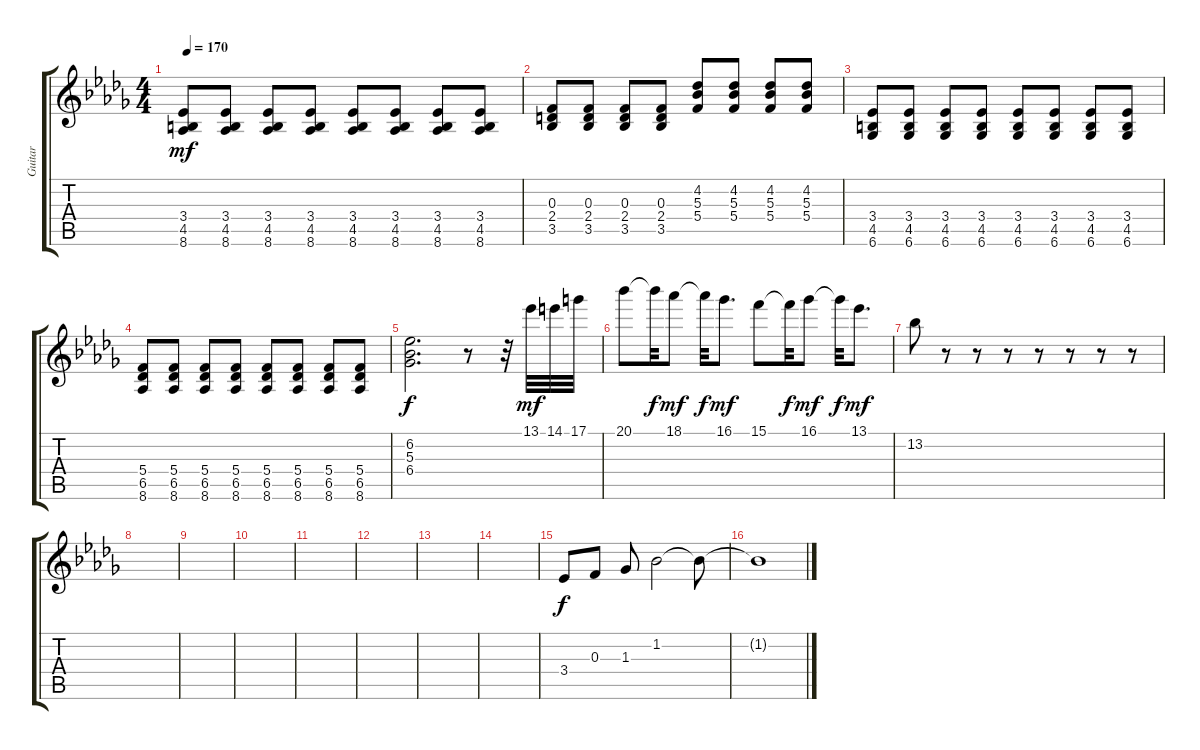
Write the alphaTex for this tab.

\track ("Guitar" "Guitar") {instrument overdrivenguitar}
\staff {score tabs}
\tuning (D4 A3 F3 C3 G2 C2) {hide}
\ts (4 4)
\tempo 170
\clef g2
\ks db
(3.4 4.5 8.6).8{dy mf} (3.4 4.5 8.6).8 (3.4 4.5 8.6).8 (3.4 4.5 8.6).8 (3.4 4.5 8.6).8 (3.4 4.5 8.6).8 (3.4 4.5 8.6).8 (3.4 4.5 8.6).8 |
(0.3 2.4 3.5).8 (0.3 2.4 3.5).8 (0.3 2.4 3.5).8 (0.3 2.4 3.5).8 (4.2 5.3 5.4).8 (4.2 5.3 5.4).8 (4.2 5.3 5.4).8 (4.2 5.3 5.4).8 |
(3.4 4.5 6.6).8 (3.4 4.5 6.6).8 (3.4 4.5 6.6).8 (3.4 4.5 6.6).8 (3.4 4.5 6.6).8 (3.4 4.5 6.6).8 (3.4 4.5 6.6).8 (3.4 4.5 6.6).8 |
(5.4 6.5 8.6).8 (5.4 6.5 8.6).8 (5.4 6.5 8.6).8 (5.4 6.5 8.6).8 (5.4 6.5 8.6).8 (5.4 6.5 8.6).8 (5.4 6.5 8.6).8 (5.4 6.5 8.6).8 |
(6.2 5.3 6.4).2{d dy f} r.8 r.32 13.1.32{dy mf} 14.1.32 17.1.32 |
20.1.8 20.1{t}.32{dy f} 18.1.8{dy mf} 18.1{t}.32{dy f} 16.1.8{d dy mf} 15.1.8 15.1{t}.32{dy f} 16.1.8{dy mf} 16.1{t}.32{dy f} 13.1.8{d dy mf} |
13.2.8 r.8 r.8 r.8 r.8 r.8 r.8 r.8 |
|
|
|
|
|
|
|
3.4.8{dy f} 0.3.8 1.3.8 1.2.2 1.2{t}.8 |
1.2{t}.1
